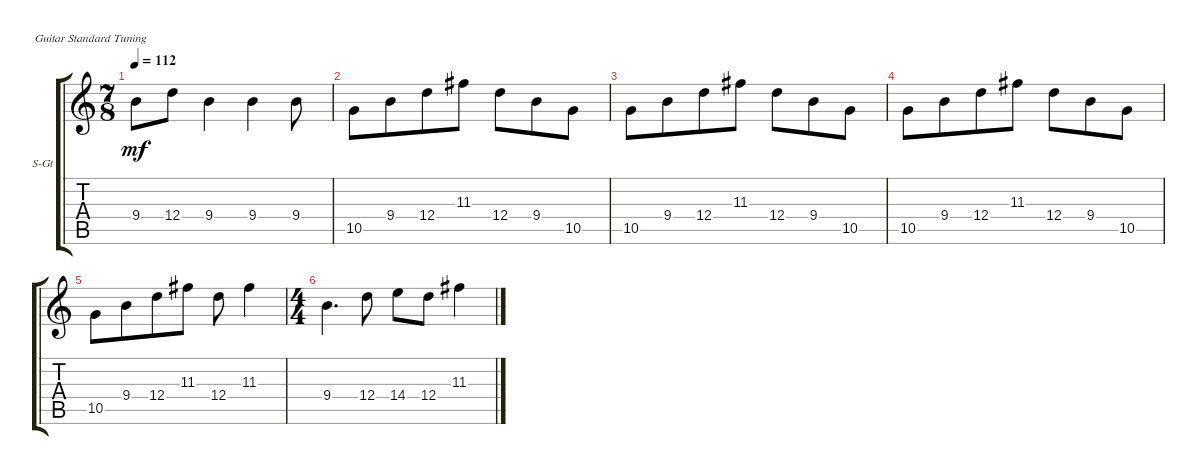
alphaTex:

\defaultSystemsLayout 4
\bracketExtendMode groupsimilarinstruments
\firstSystemTrackNameOrientation horizontal
\otherSystemsTrackNameOrientation horizontal
\track ("Steel Guitar" "S-Gt") {instrument acousticguitarsteel}
\staff {score tabs}
\tuning (E4 B3 G3 D3 A2 E2)
\ts (7 8)
\tempo 112
\clef g2
\ks c
9.4.8{dy mf} 12.4.8 9.4.4 9.4.4 9.4.8 |
10.5.8 9.4.8 12.4.8 11.3.8 12.4.8 9.4.8 10.5.8 |
10.5.8 9.4.8 12.4.8 11.3.8 12.4.8 9.4.8 10.5.8 |
10.5.8 9.4.8 12.4.8 11.3.8 12.4.8 9.4.8 10.5.8 |
10.5.8 9.4.8 12.4.8 11.3.8 12.4.8 11.3.4 |
\ts (4 4)
9.4.4{d} 12.4.8 14.4.8 12.4.8 11.3.4
